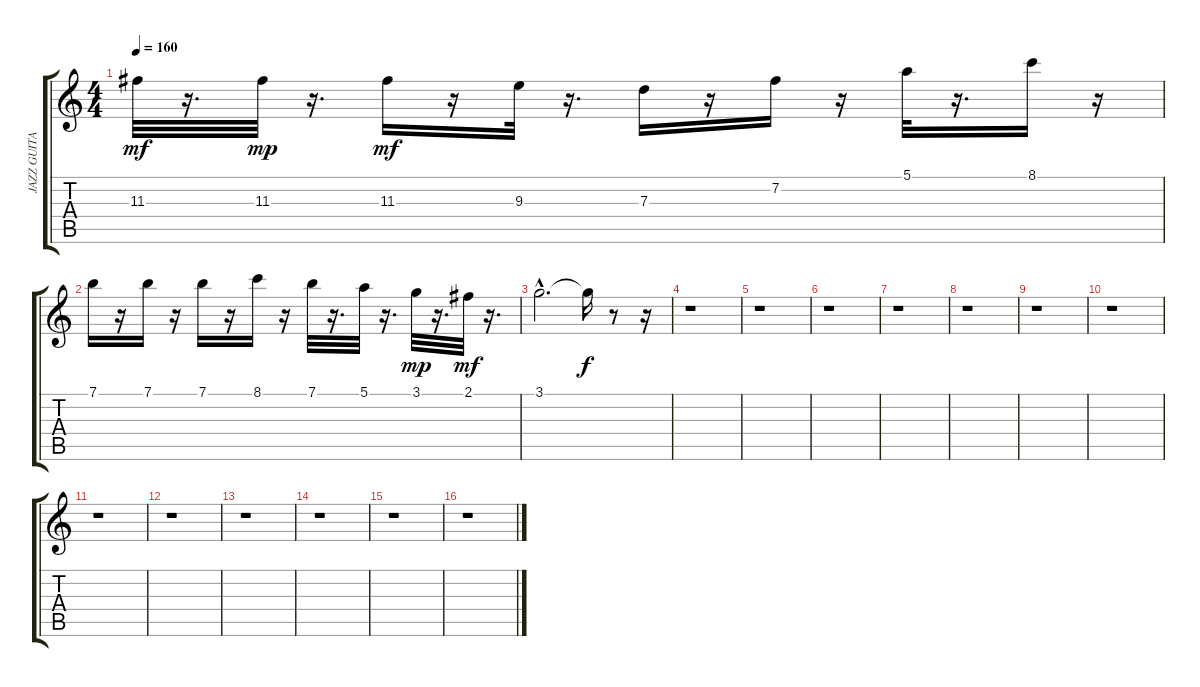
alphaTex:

\track ("JAZZ GUITAR" "JAZZ GUITA") {instrument electricguitarjazz}
\staff {score tabs}
\tuning (E4 B3 G3 D3 A2 E2) {hide}
\ts (4 4)
\tempo 160
\clef g2
\ks c
11.3.32{dy mf} r.16{d} 11.3.32{dy mp} r.16{d} 11.3.16{dy mf} r.16 9.3.32 r.16{d} 7.3.16 r.16 7.2.16 r.16 5.1.32 r.16{d} 8.1.16 r.16 |
7.1.16 r.16 7.1.16 r.16 7.1.16 r.16 8.1.16 r.16 7.1.32 r.16{d} 5.1.32 r.16{d} 3.1.32{dy mp} r.16{d} 2.1.32{dy mf} r.16{d} |
3.1{hac}.2{d} 3.1{t}.16{dy f} r.8 r.16 |
r.1 |
r.1 |
r.1 |
r.1 |
r.1 |
r.1 |
r.1 |
r.1 |
r.1 |
r.1 |
r.1 |
r.1 |
r.1
